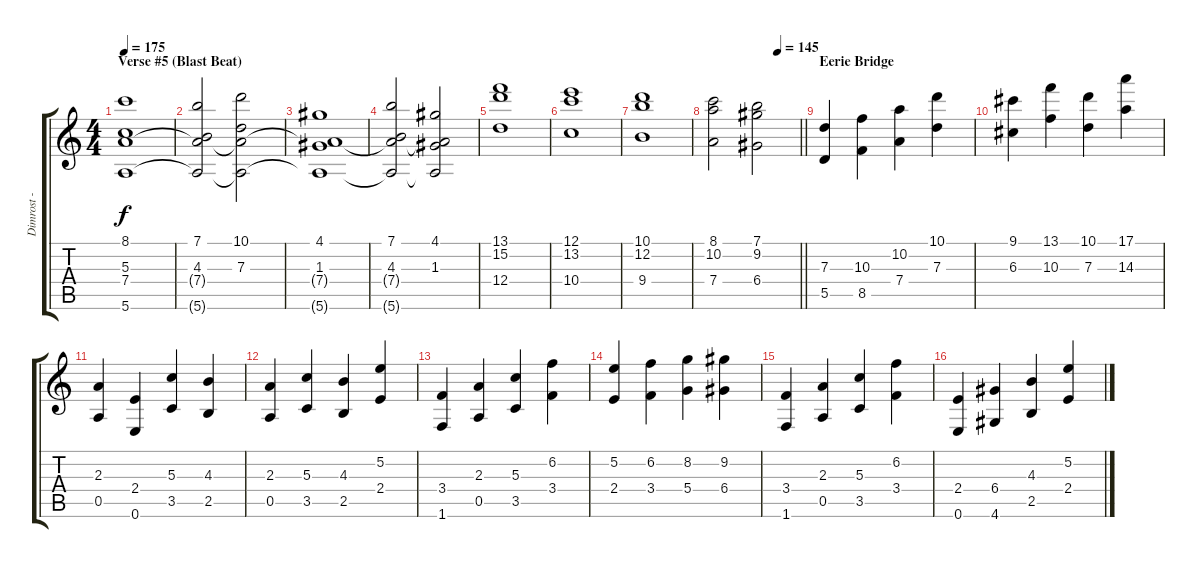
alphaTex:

\track ("Dimrost - High Strings" "Dimrost - ") {instrument stringensemble1}
\staff {score tabs}
\tuning (E5 B4 G4 D4 A3 E3) {hide}
\ts (4 4)
\section ("" "Verse #5 (Blast Beat)")
\tempo 175
\clef g2
\ks c
(8.1 5.3 7.4 5.6).1{dy f} |
(7.1 4.3 7.4{t} 5.6{t}).2 (10.1 7.3 7.4{t} 5.6{t}).2 |
(4.1 1.3 7.4{t} 5.6{t}).1 |
(7.1 4.3 7.4{t} 5.6{t}).2 (4.1 1.3 7.4{t} 5.6{t}).2 |
(13.1 15.2 12.4).1 |
(12.1 13.2 10.4).1 |
(10.1 12.2 9.4).1 |
\tempo (145 0.75)
\barLineRight lightlight
(8.1 10.2 7.4).2 (7.1 9.2 6.4).2 |
\section ("" "Eerie Bridge")
(7.3 5.5).4 (10.3 8.5).4 (10.2 7.4).4 (10.1 7.3).4 |
(9.1 6.3).4 (13.1 10.3).4 (10.1 7.3).4 (17.1 14.3).4 |
(2.3 0.5).4 (2.4 0.6).4 (5.3 3.5).4 (4.3 2.5).4 |
(2.3 0.5).4 (5.3 3.5).4 (4.3 2.5).4 (5.2 2.4).4 |
(3.4 1.6).4 (2.3 0.5).4 (5.3 3.5).4 (6.2 3.4).4 |
(5.2 2.4).4 (6.2 3.4).4 (8.2 5.4).4 (9.2 6.4).4 |
(3.4 1.6).4 (2.3 0.5).4 (5.3 3.5).4 (6.2 3.4).4 |
(2.4 0.6).4 (6.4 4.6).4 (4.3 2.5).4 (5.2 2.4).4
